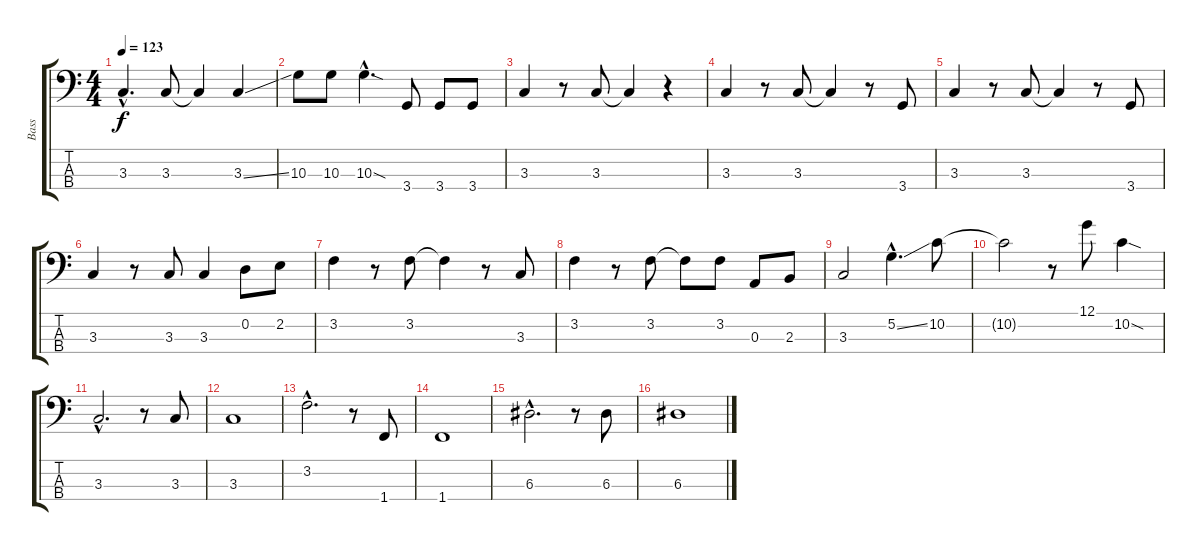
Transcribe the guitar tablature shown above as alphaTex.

\track ("Bass" "Bass") {instrument electricbassfinger}
\staff {score tabs}
\tuning (G2 D2 A1 E1) {hide}
\ts (4 4)
\tempo 123
\clef f4
\ks c
3.3{hac}.4{d dy f} 3.3.8 3.3{t}.4 3.3{ss}.4 |
10.3.8 10.3.8 10.3{sod hac}.4{d} 3.4.8 3.4.8 3.4.8 |
3.3.4 r.8 3.3.8 3.3{t}.4 r.4 |
3.3.4 r.8 3.3.8 3.3{t}.4 r.8 3.4.8 |
3.3.4 r.8 3.3.8 3.3{t}.4 r.8 3.4.8 |
3.3.4 r.8 3.3.8 3.3.4 0.2.8 2.2.8 |
3.2.4 r.8 3.2.8 3.2{t}.4 r.8 3.3.8 |
3.2.4 r.8 3.2.8 3.2{t}.8 3.2.8 0.3.8 2.3.8 |
3.3.2 5.2{ss hac}.4{d} 10.2.8 |
10.2{t}.2 r.8 12.1.8 10.2{sod}.4 |
3.3{hac}.2{d} r.8 3.3.8 |
3.3.1 |
3.2{hac}.2{d} r.8 1.4.8 |
1.4.1 |
6.3{hac}.2{d} r.8 6.3.8 |
6.3.1
